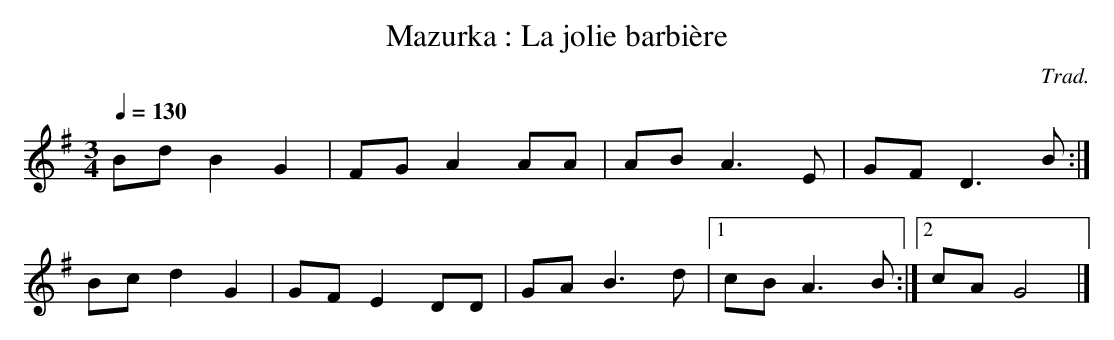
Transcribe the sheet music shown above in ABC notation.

X:1
T:Mazurka : La jolie barbière
E:12
C:Trad.
M:3/4
L:1/8
K:G
Q:1/4=130
Bd B2 G2 | FG A2 AA | AB A3 E | GF D3 B :|
Bc d2 G2 | GF E2 DD | GA B3 d |1 cB A3 B :|2 cA G4 |]
